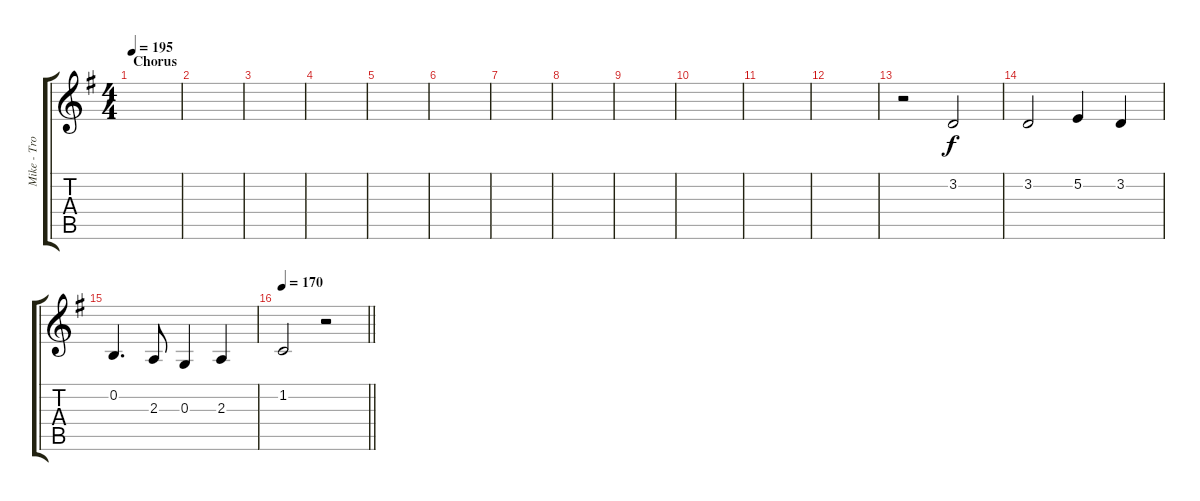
\track ("Mike - Trombone" "Mike - Tro") {instrument trombone}
\staff {score tabs}
\tuning (E4 B3 G3 D3 A2 E2) {hide}
\ts (4 4)
\section ("" "Chorus")
\tempo 195
\clef g2
\ks g
|
|
|
|
|
|
|
|
|
|
|
|
r.2 3.2.2{dy f} |
3.2.2 5.2.4 3.2.4 |
0.2.4{d} 2.3.8 0.3.4 2.3.4 |
\tempo 170
\barLineRight lightlight
1.2.2 r.2
